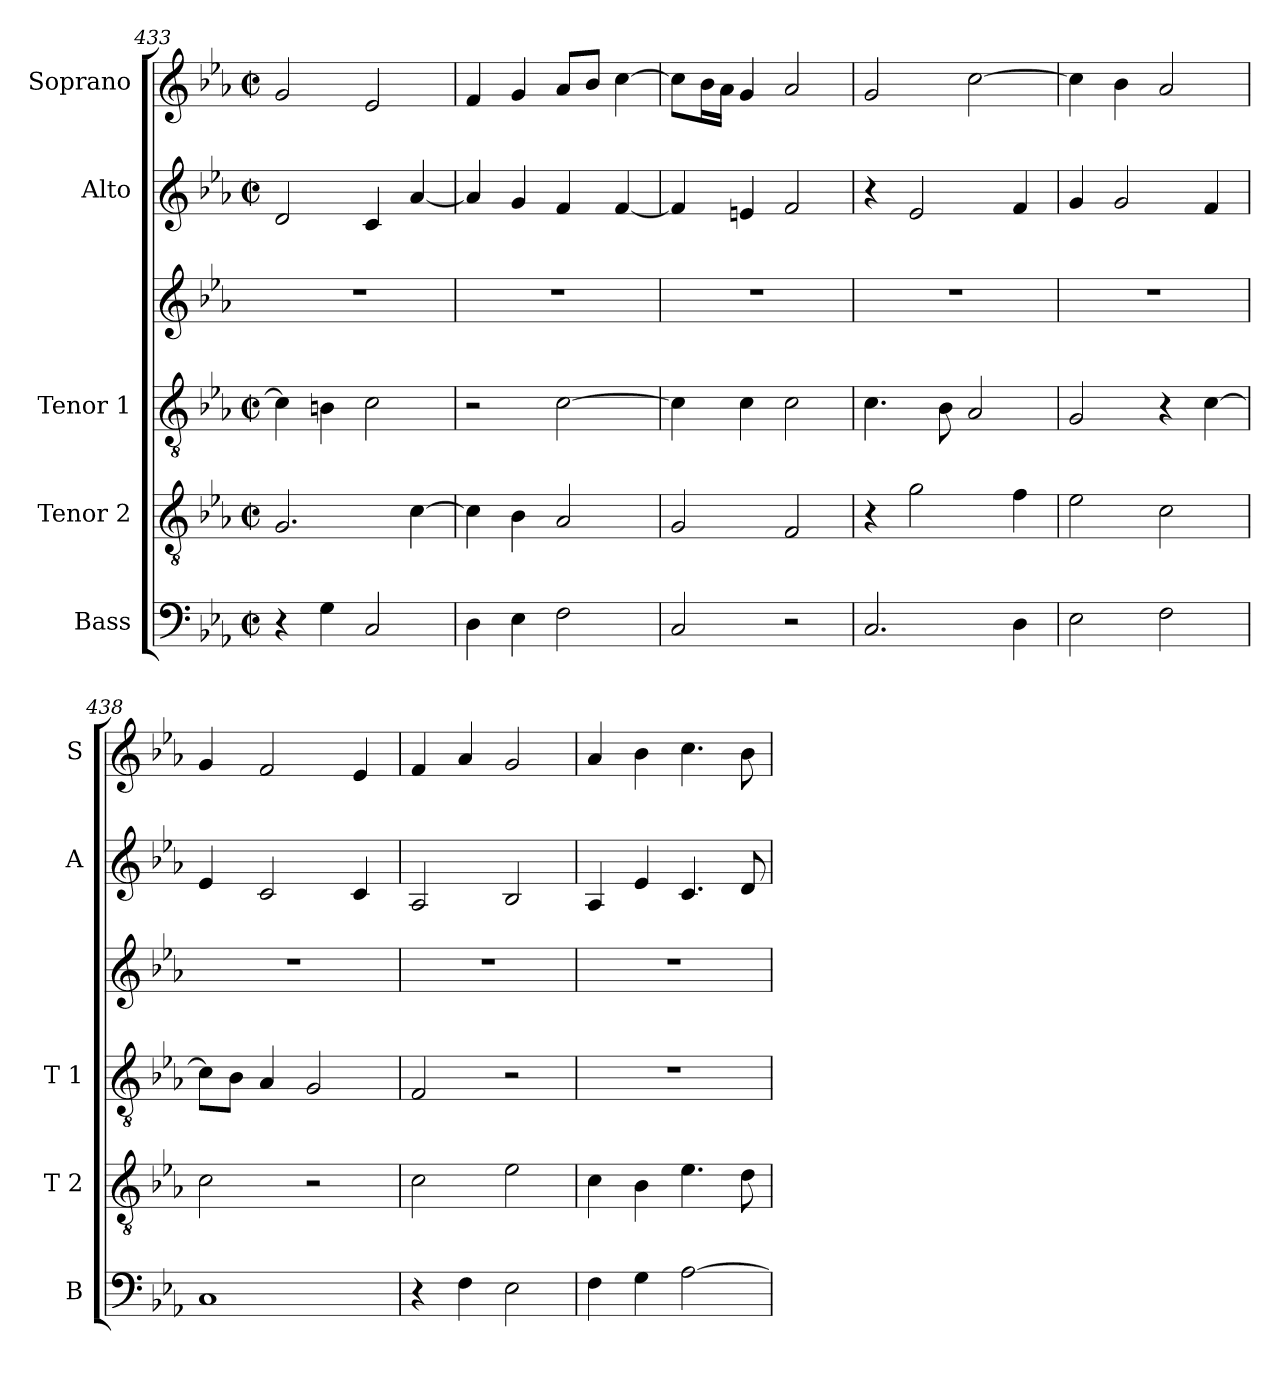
**kern	**kern	**kern	**kern	**kern	**kern
*part6	*part5	*part4	*part3	*part2	*part1
*staff6	*staff5	*staff4	*staff3	*staff2	*staff1
*I"Bass	*I"Tenor 2	*I"Tenor 1	*	*I"Alto	*I"Soprano
*I'B	*I'T 2	*I'T 1	*	*I'A	*I'S
!!LO:PB:g=z
*clefF4	*clefGv2	*clefGv2	*clefG2	*clefG2	*clefG2
*k[b-e-a-]	*k[b-e-a-]	*k[b-e-a-]	*k[b-e-a-]	*k[b-e-a-]	*k[b-e-a-]
*E-:	*E-:	*E-:	*E-:	*E-:	*E-:
*M2/2	*M2/2	*M2/2	*	*M2/2	*M2/2
*met(c|)	*met(c|)	*met(c|)	*	*met(c|)	*met(c|)
=433	=433	=433	=433	=433	=433
4r	2.G/	4c\]	1r	2d/	2g/
4G\	.	4Bn\	.	.	.
2C/	.	2c\	.	4c/	2e-/
.	[>4c\	.	.	[<4a-/	.
=434	=434	=434	=434	=434	=434
4D\	4c\]	2r	1r	4a-/]	4f/
4E-\	4B-\	.	.	4g/	4g/
2F\	2A-/	[>2c\	.	4f/	8a-/L
.	.	.	.	.	8b-/J
.	.	.	.	[<4f/	[>4cc\
=435	=435	=435	=435	=435	=435
2C/	2G/	4c\]	1r	4f/]	8cc\L]
.	.	.	.	.	16b-\L
.	.	.	.	.	16a-\JJ
.	.	4c\	.	4en/	4g/
2r	2F/	2c\	.	2f/	2a-/
=436	=436	=436	=436	=436	=436
2.C/	4r	4.c\	1r	4r	2g/
.	2g\	.	.	2e-/	.
.	.	8B-\	.	.	.
.	.	2A-/	.	.	[>2cc\
4D\	4f\	.	.	4f/	.
=437	=437	=437	=437	=437	=437
2E-\	2e-\	2G/	1r	4g/	4cc\]
.	.	.	.	2g/	4b-\
2F\	2c\	4r	.	.	2a-/
.	.	[>4c\	.	4f/	.
=438	=438	=438	=438	=438	=438
1C	2c\	8c\L]	1r	4e-/	4g/
.	.	8B-\J	.	.	.
.	.	4A-/	.	2c/	2f/
.	2r	2G/	.	.	.
.	.	.	.	4c/	4e-/
!!LO:LB:g=z
=439	=439	=439	=439	=439	=439
4r	2c\	2F/	1r	2A-/	4f/
4F\	.	.	.	.	4a-/
2E-\	2e-\	2r	.	2B-/	2g/
=440	=440	=440	=440	=440	=440
4F\	4c\	1r	1r	4A-/	4a-/
4G\	4B-\	.	.	4e-/	4b-\
[>2A-\	4.e-\	.	.	4.c/	4.cc\
.	8d\	.	.	8d/	8b-\
=	=	=	=	=	=
*-	*-	*-	*-	*-	*-
